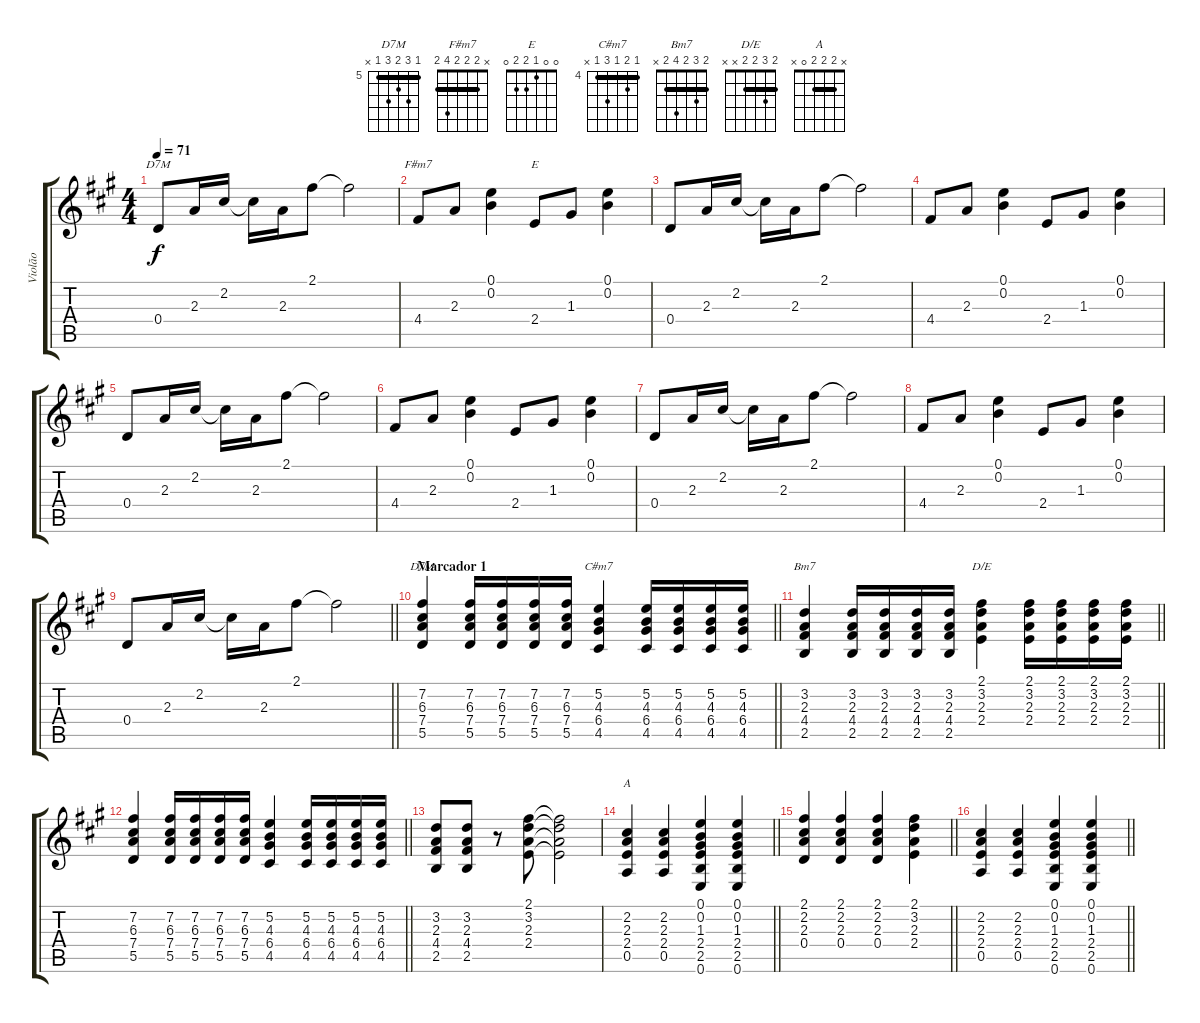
\track ("Violão" "Violão") {instrument acousticguitarsteel}
\staff {score tabs}
\tuning (E4 B3 G3 D3 A2 E2) {hide}
\chord ("D7M" 2 2 2 0 x x) {barre 2}
\chord ("F#m7" x 2 2 2 4 2) {barre 2}
\chord ("E" 0 0 1 2 2 0)
\chord ("D7M" 5 7 6 7 5 x) {firstfret 5 barre 5}
\chord ("C#m7" 4 5 4 6 4 x) {firstfret 4 barre 4}
\chord ("Bm7" 2 3 2 4 2 x) {barre 2}
\chord ("D/E" 2 3 2 2 x x) {barre 2}
\chord ("A" x 2 2 2 0 x) {barre 2}
\ts (4 4)
\tempo 71
\clef g2
\ks a
0.4.8{ch "D7M" dy f} 2.3.16 2.2.16 2.2{t}.16 2.3.16 2.1.8 2.1{t}.2 |
4.4.8{ch "F#m7"} 2.3.8 (0.1 0.2).4 2.4.8{ch "E"} 1.3.8 (0.1 0.2).4 |
0.4.8 2.3.16 2.2.16 2.2{t}.16 2.3.16 2.1.8 2.1{t}.2 |
4.4.8 2.3.8 (0.1 0.2).4 2.4.8 1.3.8 (0.1 0.2).4 |
0.4.8 2.3.16 2.2.16 2.2{t}.16 2.3.16 2.1.8 2.1{t}.2 |
4.4.8 2.3.8 (0.1 0.2).4 2.4.8 1.3.8 (0.1 0.2).4 |
0.4.8 2.3.16 2.2.16 2.2{t}.16 2.3.16 2.1.8 2.1{t}.2 |
4.4.8 2.3.8 (0.1 0.2).4 2.4.8 1.3.8 (0.1 0.2).4 |
\barLineRight lightlight
0.4.8 2.3.16 2.2.16 2.2{t}.16 2.3.16 2.1.8 2.1{t}.2 |
\section ("" "Marcador 1")
\barLineRight lightlight
(7.2 6.3 7.4 5.5).4{ch "D7M"} (7.2 6.3 7.4 5.5).16 (7.2 6.3 7.4 5.5).16 (7.2 6.3 7.4 5.5).16 (7.2 6.3 7.4 5.5).16 (5.2 4.3 6.4 4.5).4{ch "C#m7"} (5.2 4.3 6.4 4.5).16 (5.2 4.3 6.4 4.5).16 (5.2 4.3 6.4 4.5).16 (5.2 4.3 6.4 4.5).16 |
\barLineRight lightlight
(3.2 2.3 4.4 2.5).4{ch "Bm7"} (3.2 2.3 4.4 2.5).16 (3.2 2.3 4.4 2.5).16 (3.2 2.3 4.4 2.5).16 (3.2 2.3 4.4 2.5).16 (2.1 3.2 2.3 2.4).4{ch "D/E"} (2.1 3.2 2.3 2.4).16 (2.1 3.2 2.3 2.4).16 (2.1 3.2 2.3 2.4).16 (2.1 3.2 2.3 2.4).16 |
\barLineRight lightlight
(7.2 6.3 7.4 5.5).4 (7.2 6.3 7.4 5.5).16 (7.2 6.3 7.4 5.5).16 (7.2 6.3 7.4 5.5).16 (7.2 6.3 7.4 5.5).16 (5.2 4.3 6.4 4.5).4 (5.2 4.3 6.4 4.5).16 (5.2 4.3 6.4 4.5).16 (5.2 4.3 6.4 4.5).16 (5.2 4.3 6.4 4.5).16 |
(3.2 2.3 4.4 2.5).8 (3.2 2.3 4.4 2.5).8 r.8 (2.1 3.2 2.3 2.4).8 (2.1{t} 3.2{t} 2.3{t} 2.4{t}).2 |
\barLineRight lightlight
(2.2 2.3 2.4 0.5).4{ch "A"} (2.2 2.3 2.4 0.5).4 (0.1 0.2 1.3 2.4 2.5 0.6).4 (0.1 0.2 1.3 2.4 2.5 0.6).4 |
\barLineRight lightlight
(2.1 2.2 2.3 0.4).4 (2.1 2.2 2.3 0.4).4 (2.1 2.2 2.3 0.4).4 (2.1 3.2 2.3 2.4).4 |
\barLineRight lightlight
(2.2 2.3 2.4 0.5).4 (2.2 2.3 2.4 0.5).4 (0.1 0.2 1.3 2.4 2.5 0.6).4 (0.1 0.2 1.3 2.4 2.5 0.6).4
